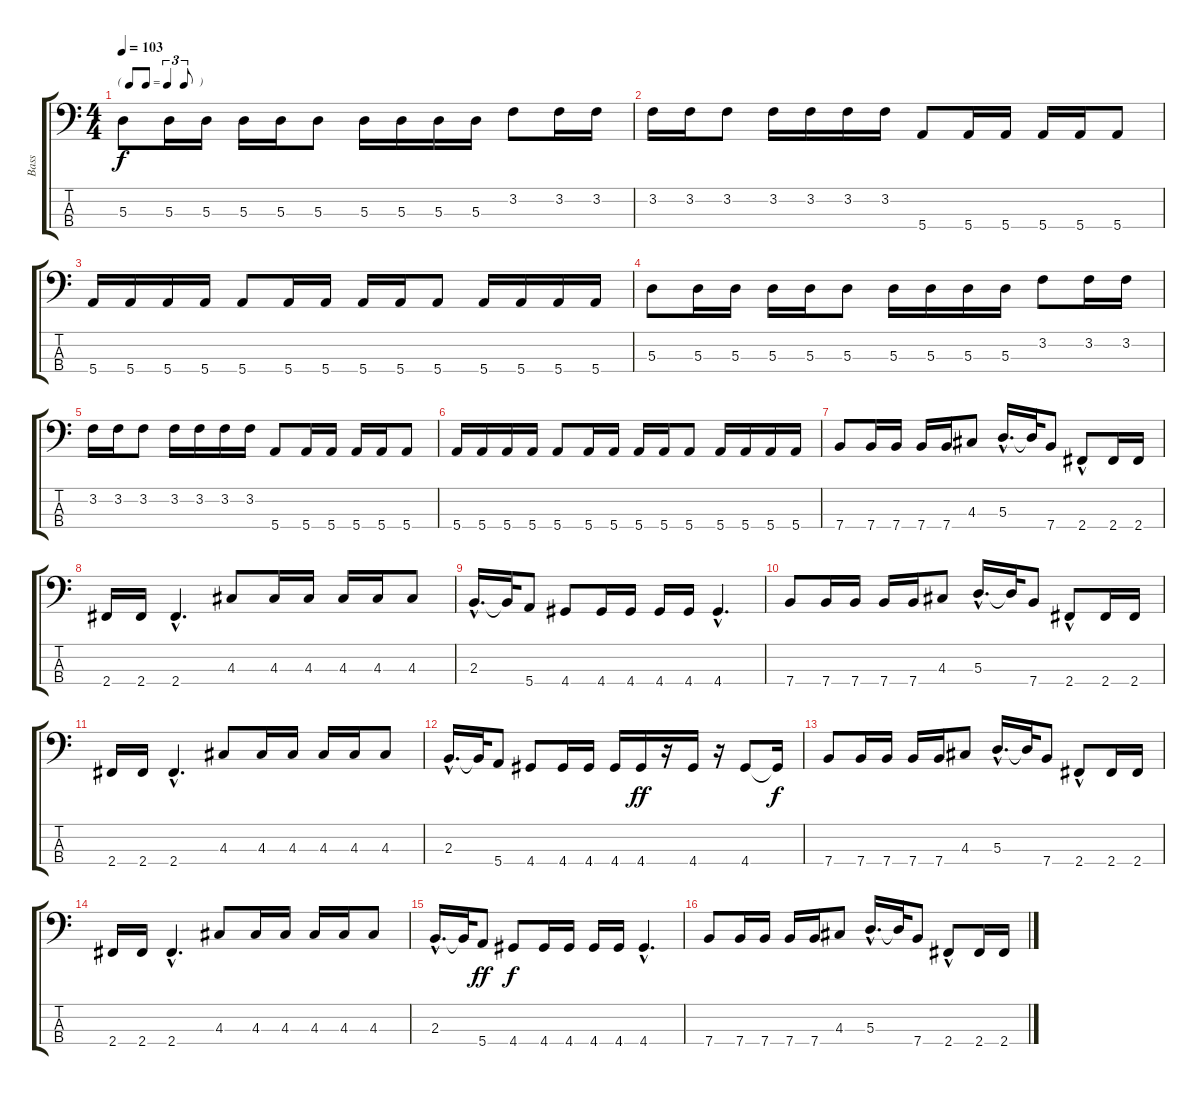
\track ("Bass" "Bass") {instrument electricbassfinger}
\staff {score tabs}
\tuning (G2 D2 A1 E1) {hide}
\ts (4 4)
\tf triplet8th
\tempo 103
\clef f4
\ks c
5.3.8{dy f} 5.3.16 5.3.16 5.3.16 5.3.16 5.3.8 5.3.16 5.3.16 5.3.16 5.3.16 3.2.8 3.2.16 3.2.16 |
3.2.16 3.2.16 3.2.8 3.2.16 3.2.16 3.2.16 3.2.16 5.4.8 5.4.16 5.4.16 5.4.16 5.4.16 5.4.8 |
5.4.16 5.4.16 5.4.16 5.4.16 5.4.8 5.4.16 5.4.16 5.4.16 5.4.16 5.4.8 5.4.16 5.4.16 5.4.16 5.4.16 |
5.3.8 5.3.16 5.3.16 5.3.16 5.3.16 5.3.8 5.3.16 5.3.16 5.3.16 5.3.16 3.2.8 3.2.16 3.2.16 |
3.2.16 3.2.16 3.2.8 3.2.16 3.2.16 3.2.16 3.2.16 5.4.8 5.4.16 5.4.16 5.4.16 5.4.16 5.4.8 |
5.4.16 5.4.16 5.4.16 5.4.16 5.4.8 5.4.16 5.4.16 5.4.16 5.4.16 5.4.8 5.4.16 5.4.16 5.4.16 5.4.16 |
7.4.8 7.4.16 7.4.16 7.4.16 7.4.16 4.3.8 5.3{hac}.16{d} 5.3{t}.32 7.4.8 2.4{hac}.8 2.4.16 2.4.16 |
2.4.16 2.4.16 2.4{hac}.4{d} 4.3.8 4.3.16 4.3.16 4.3.16 4.3.16 4.3.8 |
2.3{hac}.16{d} 2.3{t}.32 5.4.8 4.4.8 4.4.16 4.4.16 4.4.16 4.4.16 4.4{hac}.4{d} |
7.4.8 7.4.16 7.4.16 7.4.16 7.4.16 4.3.8 5.3{hac}.16{d} 5.3{t}.32 7.4.8 2.4{hac}.8 2.4.16 2.4.16 |
2.4.16 2.4.16 2.4{hac}.4{d} 4.3.8 4.3.16 4.3.16 4.3.16 4.3.16 4.3.8 |
2.3{hac}.16{d} 2.3{t}.32 5.4.8 4.4.8 4.4.16 4.4.16 4.4.16 4.4.16{dy ff} r.16 4.4.16 r.16 4.4.8 4.4{t}.16{dy f} |
7.4.8 7.4.16 7.4.16 7.4.16 7.4.16 4.3.8 5.3{hac}.16{d} 5.3{t}.32 7.4.8 2.4{hac}.8 2.4.16 2.4.16 |
2.4.16 2.4.16 2.4{hac}.4{d} 4.3.8 4.3.16 4.3.16 4.3.16 4.3.16 4.3.8 |
2.3{hac}.16{d} 2.3{t}.32 5.4.8{dy ff} 4.4.8{dy f} 4.4.16 4.4.16 4.4.16 4.4.16 4.4{hac}.4{d} |
7.4.8 7.4.16 7.4.16 7.4.16 7.4.16 4.3.8 5.3{hac}.16{d} 5.3{t}.32 7.4.8 2.4{hac}.8 2.4.16 2.4.16
